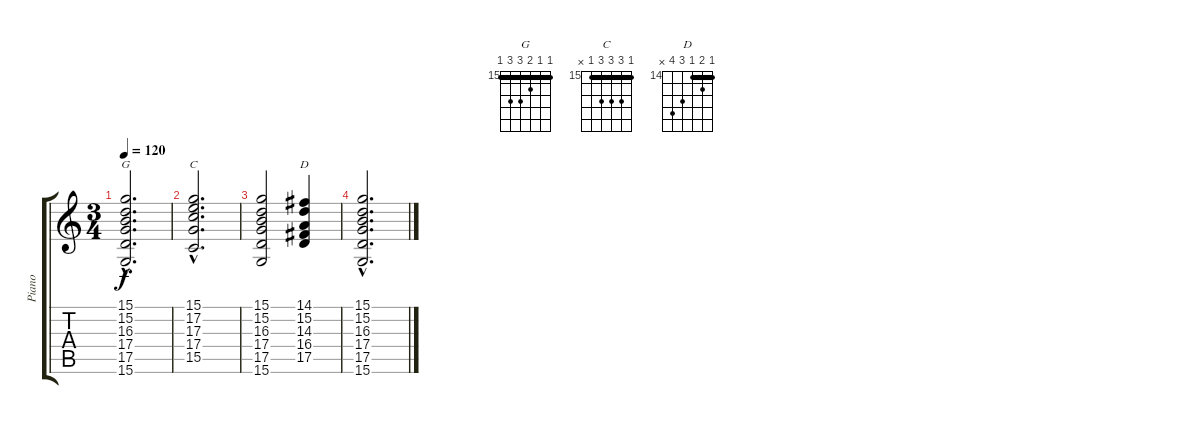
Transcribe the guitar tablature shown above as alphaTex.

\track ("Piano" "Piano") {instrument acousticgrandpiano}
\staff {score tabs}
\tuning (E4 B3 G3 D3 A2 E2) {hide}
\chord ("G" 15 15 16 17 17 15) {firstfret 15 barre 15}
\chord ("C" 15 17 17 17 15 x) {firstfret 15 barre 15}
\chord ("D" 14 15 14 16 17 x) {firstfret 14 barre 14}
\ts (3 4)
\tempo 120
\clef g2
\ks c
(15.1{hac} 15.2{hac} 16.3{hac} 17.4{hac} 17.5{hac} 15.6{hac}).2{d ch "G" dy f} |
(15.1{hac} 17.2{hac} 17.3{hac} 17.4{hac} 15.5{hac}).2{d ch "C"} |
(15.1 15.2 16.3 17.4 17.5 15.6).2 (14.1 15.2 14.3 16.4 17.5).4{ch "D"} |
(15.1{hac} 15.2{hac} 16.3{hac} 17.4{hac} 17.5{hac} 15.6{hac}).2{d}
